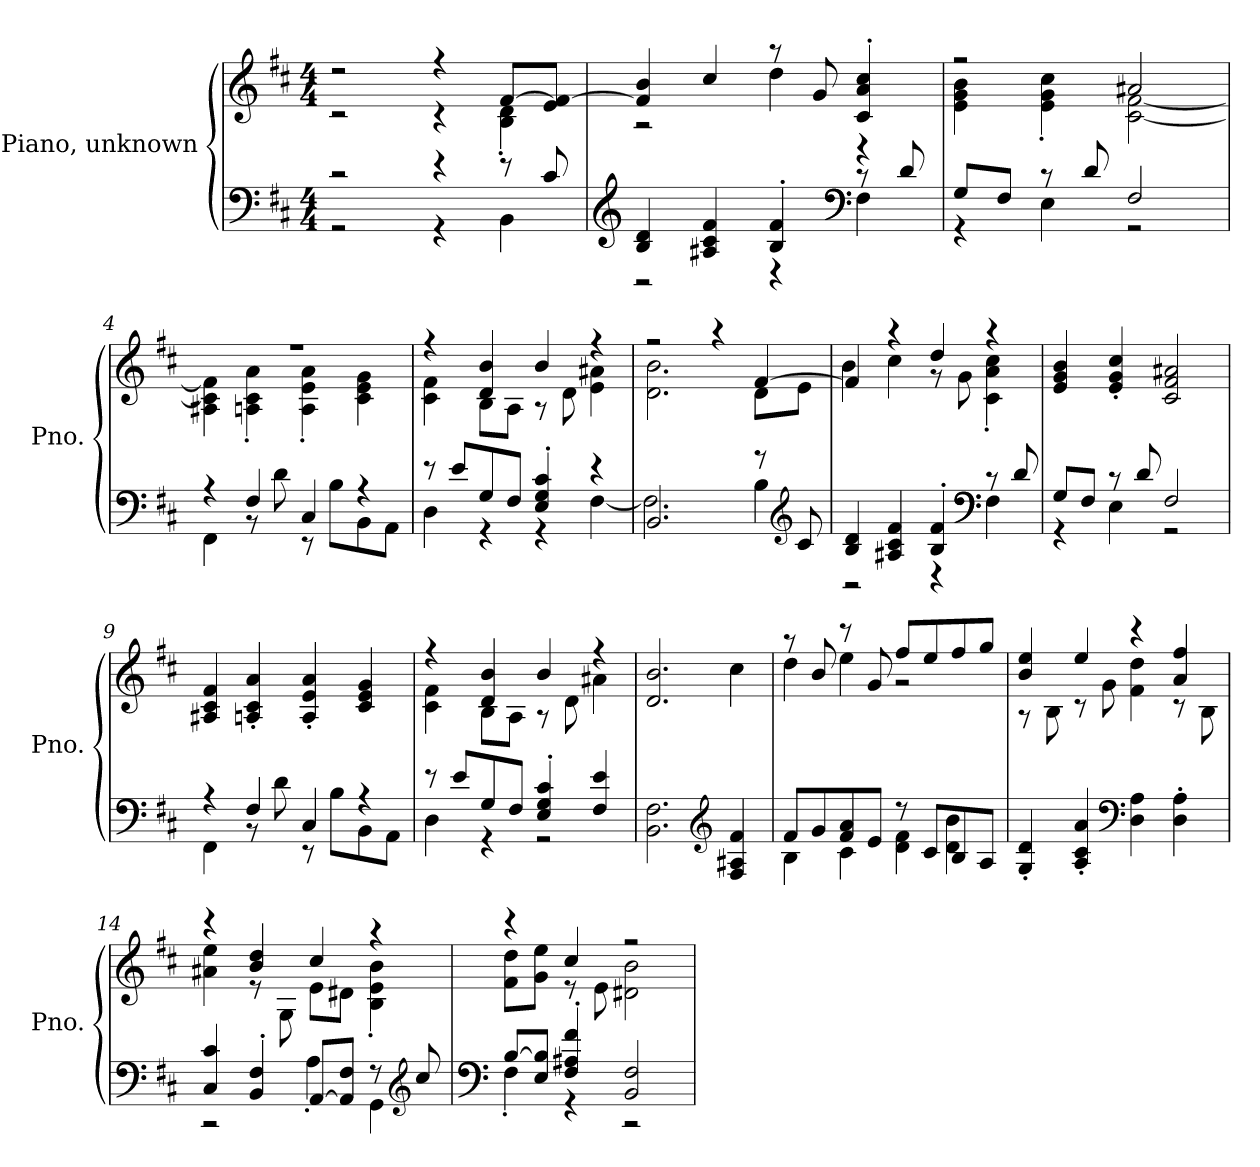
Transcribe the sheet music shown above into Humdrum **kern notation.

**kern	**kern
*part1	*part1
*staff2	*staff1
*I"Piano, unknown	*
*I'Pno.	*
*clefF4	*clefG2
*k[f#c#]	*k[f#c#]
*M4/4	*M4/4
*MM120	*MM120
=1	=1
*^	*^
2r	2r	2r	2r
4r	4r	4r	4r
8r	4BB\	[8f#/L	4B\' 4d\'
8c#/	.	8e/ 8f#/_J	.
=2	=2	=2	=2
*clefG2	*	*	*
4B/ 4d/	2r	4f#/] 4b/	2r
4A#X/ 4c#/ 4f#/	.	4cc#/	.
4B/' 4f#/'	4r	8r	4dd\
.	.	8g/	.
*clefF4	*	*	*
8r	4F#\	4c#/' 4a/' 4cc#/'	4r
8d/	.	.	.
=3	=3	=3	=3
8G/L	4r	2r	4e\ 4g\ 4b\
8F#/J	.	.	.
8r	4E\	.	4e\' 4g\' 4cc#\'
8d/	.	.	.
2F#/	2r	2a#X/	[2c#\ [2f#\
=4	=4	=4	=4
4r	4FF#\	1r	4A#X\ 4c#\] 4f#\]
4F#/	8r	.	4An\' 4c#\' 4a\'
.	8d\	.	.
4C#/	8r	.	4A\' 4e\' 4a\'
.	8B\L	.	.
4r	8BB\	.	4c#\ 4e\ 4g\
.	8AA\J	.	.
=5	=5	=5	=5
8r	4D\	4r	4c#\ 4f#\
8e/L	.	.	.
8G/	4r	4d/ 4b/	8B\L
8F#/J	.	.	8A\J
4E/' 4G/' 4c#/'	4r	4b/	8r
.	.	.	8d\
4r	[4F#\	4r	4e\ 4a#X\
!!LO:LB:g=z	!!
=6	=6	=6	=6
2.BB/	2.F#\]	2r	2.d\ 2.b\
.	.	4r	.
8r	4B\	[4f#/	8d\L
*clefG2	*	*	*
8c#/	.	.	8e\J
=7	=7	=7	=7
4B/ 4d/	2r	4f#/]	4b\
4A#X/ 4c#/ 4f#/	.	4r	4cc#\
4B/' 4f#/'	4r	4dd/	8r
.	.	.	8g\
*clefF4	*	*	*
8r	4F#\	4r	4c#\' 4a\' 4cc#\'
8d/	.	.	.
*	*	*v	*v
=8	=8	=8
8G/L	4r	4e/ 4g/ 4b/
8F#/J	.	.
8r	4E\	4e/' 4g/' 4cc#/'
8d/	.	.
2F#/	2r	2c#/ 2f#/ 2a#X/
=9	=9	=9
4r	4FF#\	4A#X/ 4c#/ 4f#/
4F#/	8r	4An/' 4c#/' 4a/'
.	8d\	.
4C#/	8r	4A/' 4e/' 4a/'
.	8B\L	.
4r	8BB\	4c#/ 4e/ 4g/
.	8AA\J	.
=10	=10	=10
*	*	*^
8r	4D\	4r	4c#\ 4f#\
8e/L	.	.	.
8G/	4r	4d/ 4b/	8B\L
8F#/J	.	.	8A\J
4E/' 4G/' 4c#/'	2r	4b/	8r
.	.	.	8d\
4F#/ 4e/	.	4r	4a#X\
*v	*v	*	*
*	*v	*v
!!LO:LB:g=z
=11	=11
2.BB\ 2.F#\	2.d/ 2.b/
*clefG2	*
4F#/ 4A#X/ 4f#/	4cc#\
=12	=12
*^	*^
8f#/L	4B\	8r	4dd\
8g/	.	8b/	.
8f#/ 8a/	4c#\	8r	4ee\
8e/J	.	8g/	.
8r	4d\ 4f#\	8ff#/L	2r
8c#/L	.	8ee/	.
8B/	4d\ 4b\	8ff#/	.
8A/J	.	8gg/J	.
*v	*v	*	*
=13	=13	=13
4G/' 4d/'	4b/ 4ee/	8r
.	.	8B\
4A/' 4c#/' 4a/'	4ee/	8r
.	.	8g\
*clefF4	*	*
4D\ 4A\	4r	4f#\ 4dd\
4D\' 4A\'	4a/ 4ff#/	8r
.	.	8B\
=14	=14	=14
*^	*	*
4C#/ 4c#/	2r	4r	4a#X\ 4ee\
4BB/' 4F#/'	.	4b/ 4dd/	8r
.	.	.	8G\
[8AA/L	4A'\	4cc#/	8e\L
8AA/] 8F#/J	.	.	8d#X\J
8r	4GG\	4r	4B\' 4e\' 4b\'
*clefG2	*	*	*
8cc#/	.	.	.
!!LO:LB:g=z	!!
=15	=15	=15	=15
*clefF4	*	*	*
[8B/L	4F#'\	4r	8f#\ 8dd\L
8E/ 8B/]J	.	.	8g\ 8ee\J
4F#/' 4A#X/' 4f#/'	4r	4cc#/	8r
.	.	.	8e\
2BB/ 2F#/	2r	2r	2d#X\ 2b\
*v	*v	*	*
*	*v	*v
=	=
*-	*-
